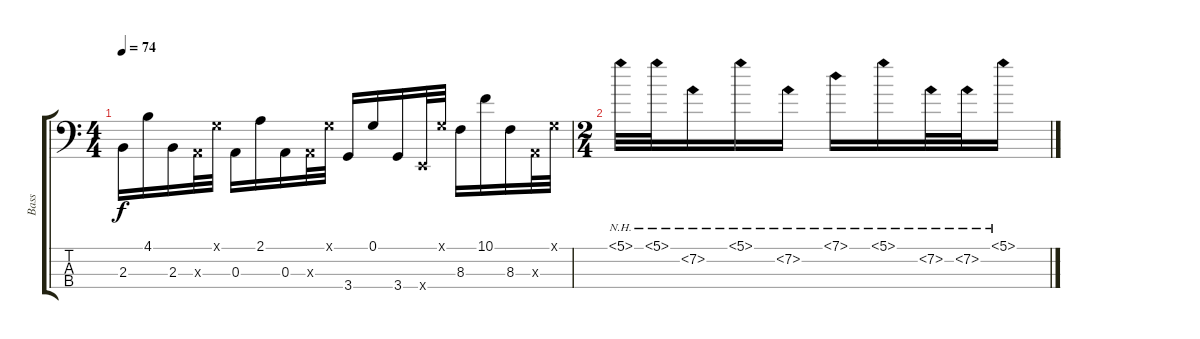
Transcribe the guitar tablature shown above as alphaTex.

\track ("Bass" "Bass") {instrument slapbass1}
\staff {score tabs}
\tuning (G2 D2 A1 E1) {hide}
\ts (4 4)
\tempo 74
\clef f4
\ks c
2.3.16{dy f} 4.1.16 2.3.16 0.3{x}.32 0.1{x}.32 0.3.16 2.1.16 0.3.16 0.3{x}.32 0.1{x}.32 3.4.16 0.1.16 3.4.16 0.4{x}.32 0.1{x}.32 8.3.16 10.1.16 8.3.16 0.3{x}.32 0.1{x}.32 |
\ts (2 4)
5.1{nh}.32 5.1{nh}.32 7.2{nh}.16 5.1{nh}.16 7.2{nh}.16 7.1{nh}.16 5.1{nh}.16 7.2{nh}.32 7.2{nh}.32 5.1{nh}.16
